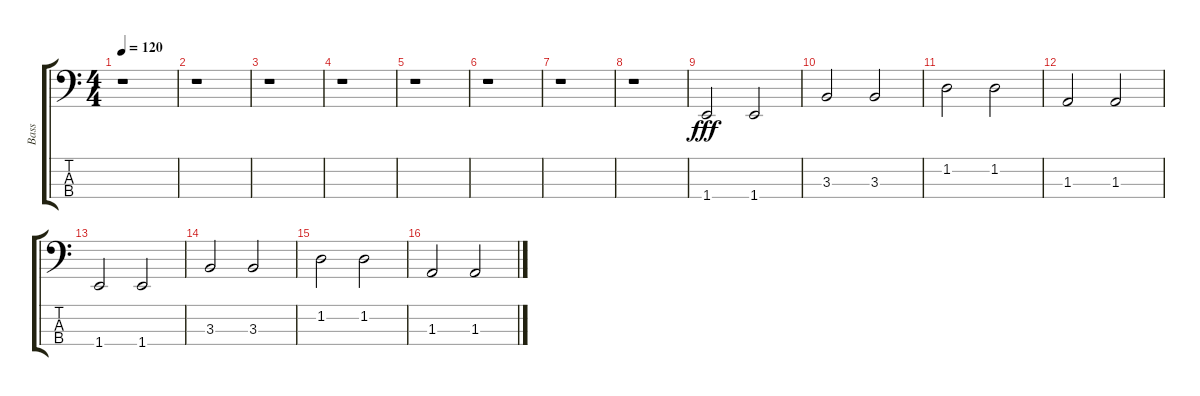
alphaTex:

\track ("Bass" "Bass") {instrument electricbassfinger}
\staff {score tabs}
\tuning (Gb2 Db2 Ab1 Eb1) {hide}
\ts (4 4)
\tempo 120
\clef f4
\ks c
r.1{dy fff} |
r.1 |
r.1 |
r.1 |
r.1 |
r.1 |
r.1 |
r.1 |
1.4.2 1.4.2 |
3.3.2 3.3.2 |
1.2.2 1.2.2 |
1.3.2 1.3.2 |
1.4.2 1.4.2 |
3.3.2 3.3.2 |
1.2.2 1.2.2 |
1.3.2 1.3.2
